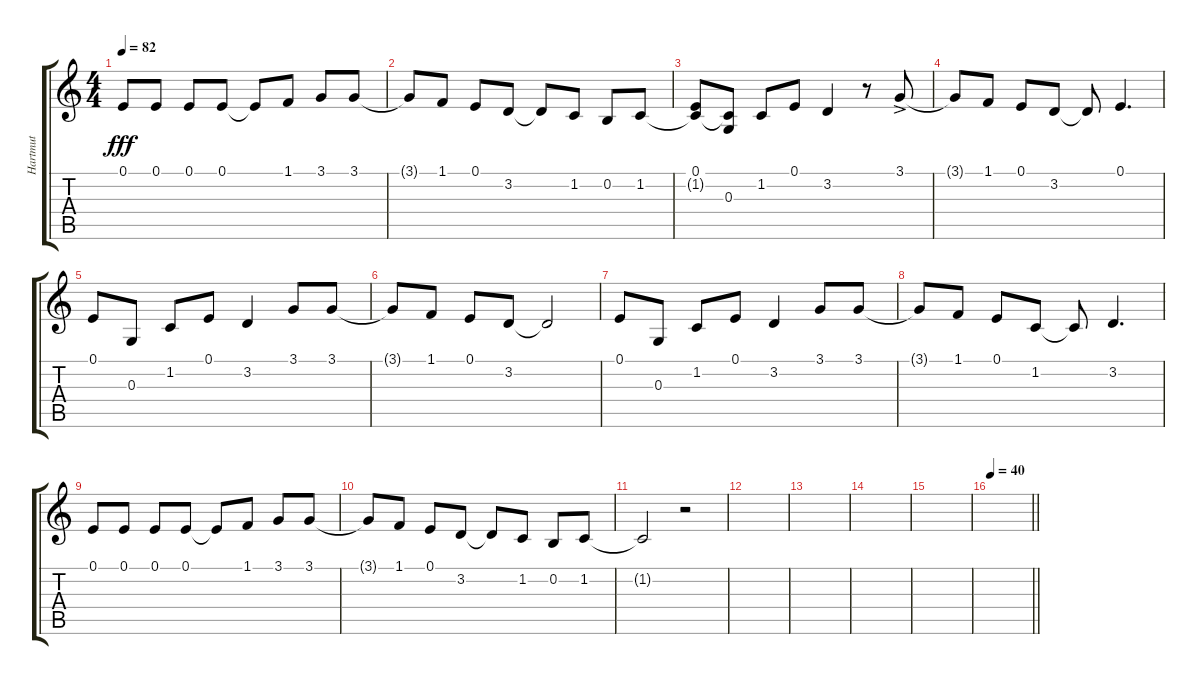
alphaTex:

\track ("Hartmut" "Hartmut") {instrument tenorsax}
\staff {score tabs}
\tuning (E4 B3 G3 D3 A2 E2) {hide}
\ts (4 4)
\tempo 82
\clef g2
\ks c
0.1.8{dy fff} 0.1.8 0.1.8 0.1.8 0.1{t}.8 1.1.8 3.1.8 3.1.8 |
3.1{t}.8 1.1.8 0.1.8 3.2.8 3.2{t}.8 1.2.8 0.2.8 1.2.8 |
(0.1 1.2{t}).8 (1.2{t} 0.3).8 1.2.8 0.1.8 3.2.4 r.8 3.1{ac}.8 |
3.1{t}.8 1.1.8 0.1.8 3.2.8 3.2{t}.8 0.1.4{d} |
0.1.8 0.3.8 1.2.8 0.1.8 3.2.4 3.1.8 3.1.8 |
3.1{t}.8 1.1.8 0.1.8 3.2.8 3.2{t}.2 |
0.1.8 0.3.8 1.2.8 0.1.8 3.2.4 3.1.8 3.1.8 |
3.1{t}.8 1.1.8 0.1.8 1.2.8 1.2{t}.8 3.2.4{d} |
0.1.8 0.1.8 0.1.8 0.1.8 0.1{t}.8 1.1.8 3.1.8 3.1.8 |
3.1{t}.8 1.1.8 0.1.8 3.2.8 3.2{t}.8 1.2.8 0.2.8 1.2.8 |
1.2{t}.2 r.2 |
|
|
|
|
\tempo 40
\barLineRight lightlight
